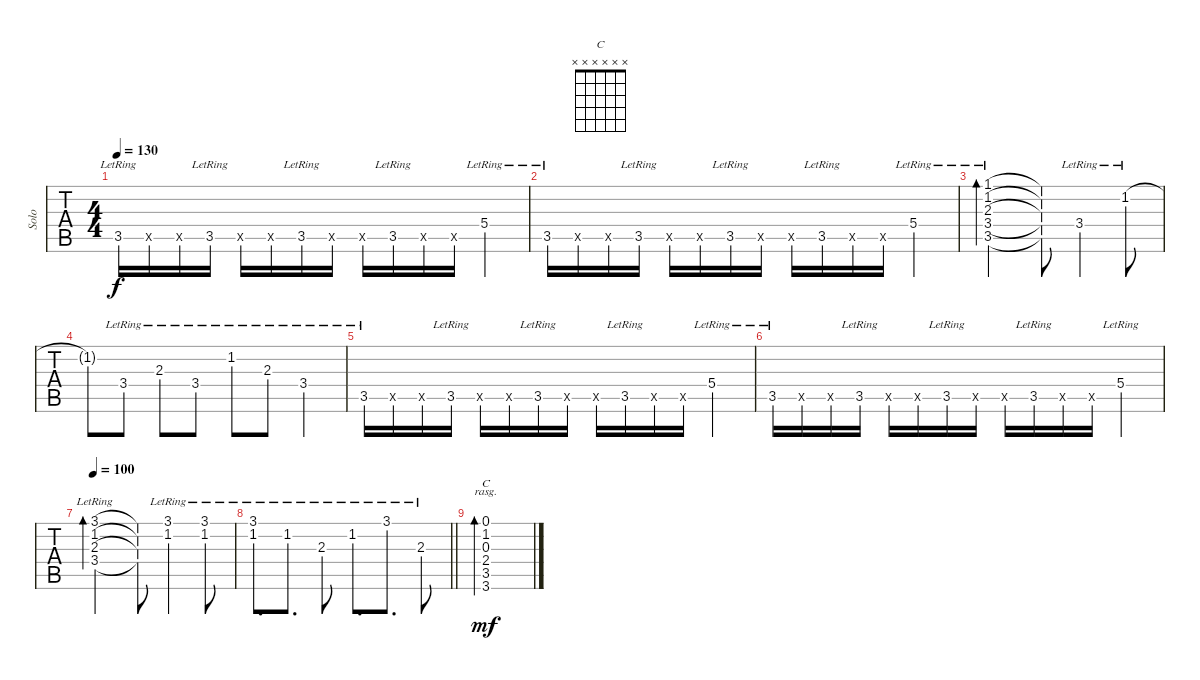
\track ("Solo" "Solo") {instrument acousticguitarsteel}
\staff {tabs}
\tuning (E4 B3 G3 D3 A2 E2) {hide}
\chord ("C" x x x x x x)
\ts (4 4)
\tempo 130
\clef g2
\ks c
3.5{lr}.16{dy f} 3.5{x}.16 3.5{x}.16 3.5{lr}.16 3.5{x}.16 0.5{x}.16 3.5{lr}.16 0.5{x}.16 0.5{x}.16 3.5{lr}.16 0.5{x}.16 0.5{x}.16 5.4{lr}.4 |
3.5{lr}.16 0.5{x}.16 3.5{x}.16 3.5{lr}.16 0.5{x}.16 0.5{x}.16 3.5{lr}.16 0.5{x}.16 0.5{x}.16 3.5{lr}.16 0.5{x}.16 0.5{x}.16 5.4{lr}.4 |
(1.1{lr} 1.2{lr} 2.3{lr} 3.4{lr} 3.5{lr}).2{bd 60} (1.1{t} 1.2{t} 2.3{t} 3.4{t} 3.5{t}).8 3.4{lr}.4 1.2{lr}.8 |
1.2{t}.8 3.4{lr}.8 2.3{lr}.8 3.4{lr}.8 1.2{lr}.8 2.3{lr}.8 3.4{lr}.4 |
3.5{lr}.16 3.5{x}.16 3.5{x}.16 3.5{lr}.16 3.5{x}.16 0.5{x}.16 3.5{lr}.16 0.5{x}.16 0.5{x}.16 3.5{lr}.16 0.5{x}.16 0.5{x}.16 5.4{lr}.4 |
3.5{lr}.16 0.5{x}.16 3.5{x}.16 3.5{lr}.16 0.5{x}.16 0.5{x}.16 3.5{lr}.16 0.5{x}.16 0.5{x}.16 3.5{lr}.16 0.5{x}.16 0.5{x}.16 5.4{lr}.4 |
\tempo 100
(3.1{lr} 1.2{lr} 2.3{lr} 3.4{lr}).2{bd 60} (3.1{t} 1.2{t} 2.3{t} 3.4{t}).8 (3.1{lr} 1.2).4 (3.1{lr} 1.2{lr}).8 |
\barLineRight lightlight
(3.1{lr} 1.2{lr}).8{d} 1.2{lr}.8{d} 2.3{lr}.8 1.2{lr}.8{d} 3.1{lr}.8{d} 2.3{lr}.8 |
(0.1 1.2 0.3 2.4 3.5 3.6).1{bd 480 ch "C" rasg ii dy mf}
